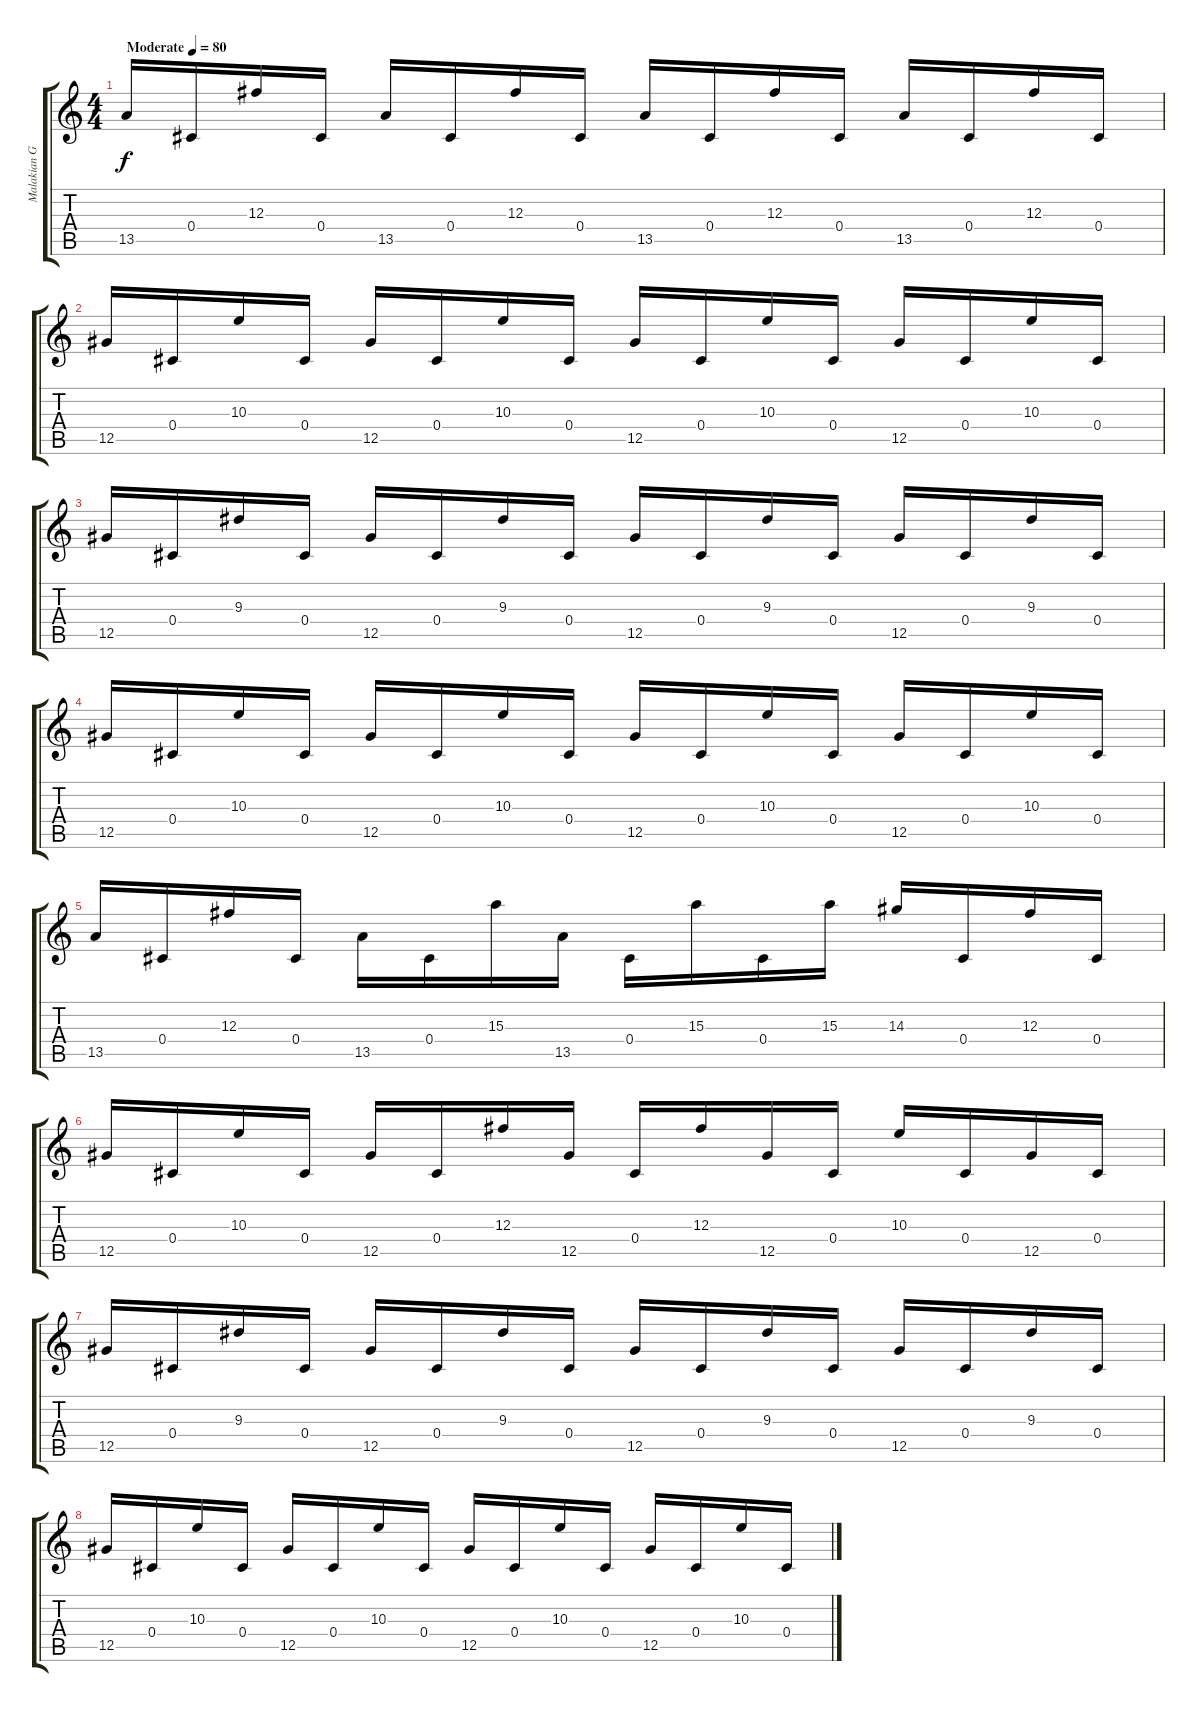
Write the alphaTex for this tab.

\track ("Malakian Gtr 1" "Malakian G") {instrument electricguitarclean}
\staff {score tabs}
\tuning (Eb4 Bb3 Gb3 Db3 Ab2 Db2) {hide}
\ts (4 4)
\tempo (80 "Moderate")
\clef g2
\ks c
13.5.16{dy f instrument electricguitarclean} 0.4.16 12.3.16 0.4.16 13.5.16 0.4.16 12.3.16 0.4.16 13.5.16 0.4.16 12.3.16 0.4.16 13.5.16 0.4.16 12.3.16 0.4.16 |
12.5.16 0.4.16 10.3.16 0.4.16 12.5.16 0.4.16 10.3.16 0.4.16 12.5.16 0.4.16 10.3.16 0.4.16 12.5.16 0.4.16 10.3.16 0.4.16 |
12.5.16 0.4.16 9.3.16 0.4.16 12.5.16 0.4.16 9.3.16 0.4.16 12.5.16 0.4.16 9.3.16 0.4.16 12.5.16 0.4.16 9.3.16 0.4.16 |
12.5.16 0.4.16 10.3.16 0.4.16 12.5.16 0.4.16 10.3.16 0.4.16 12.5.16 0.4.16 10.3.16 0.4.16 12.5.16 0.4.16 10.3.16 0.4.16 |
13.5.16 0.4.16 12.3.16 0.4.16 13.5.16 0.4.16 15.3.16 13.5.16 0.4.16 15.3.16 0.4.16 15.3.16 14.3.16 0.4.16 12.3.16 0.4.16 |
12.5.16 0.4.16 10.3.16 0.4.16 12.5.16 0.4.16 12.3.16 12.5.16 0.4.16 12.3.16 12.5.16 0.4.16 10.3.16 0.4.16 12.5.16 0.4.16 |
12.5.16 0.4.16 9.3.16 0.4.16 12.5.16 0.4.16 9.3.16 0.4.16 12.5.16 0.4.16 9.3.16 0.4.16 12.5.16 0.4.16 9.3.16 0.4.16 |
12.5.16 0.4.16 10.3.16 0.4.16 12.5.16 0.4.16 10.3.16 0.4.16 12.5.16 0.4.16 10.3.16 0.4.16 12.5.16 0.4.16 10.3.16 0.4.16
